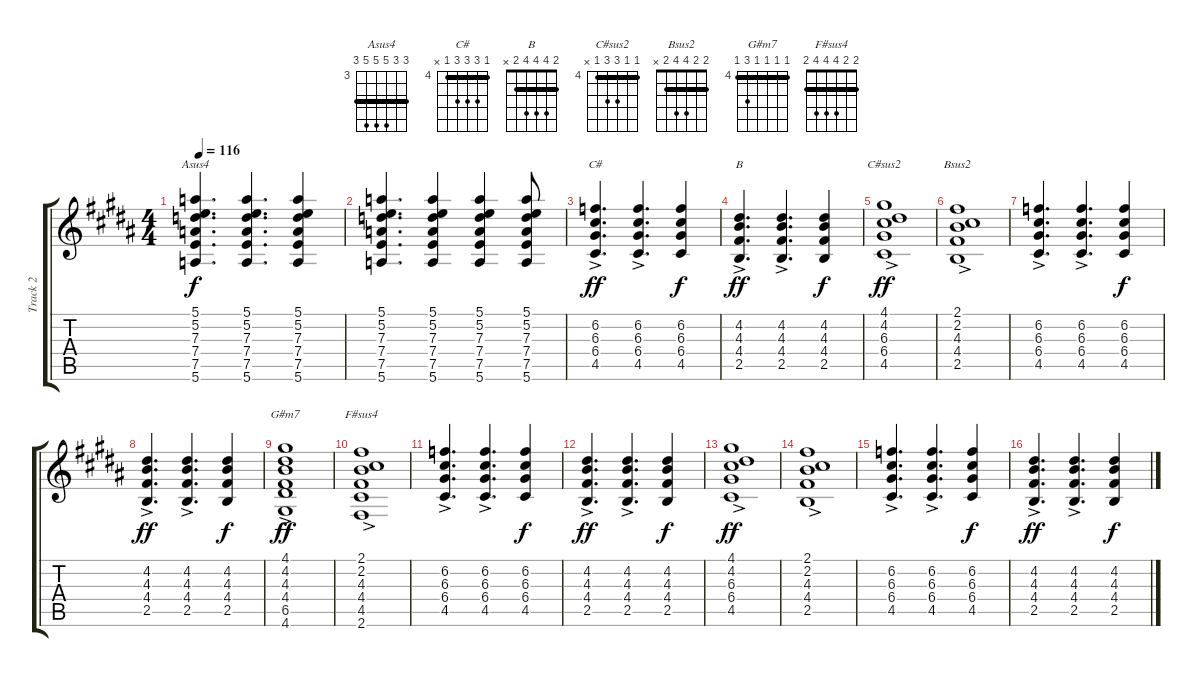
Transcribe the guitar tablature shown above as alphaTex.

\track ("Track 2" "Track 2") {instrument acousticguitarnylon}
\staff {score tabs}
\tuning (E4 B3 G3 D3 A2 E2) {hide}
\chord ("Asus4" 5 5 7 7 7 5) {firstfret 3 barre 5}
\chord ("C#" 4 6 6 6 4 x) {firstfret 4 barre 4}
\chord ("B" 2 4 4 4 2 x) {barre 2}
\chord ("C#sus2" 4 4 6 6 4 x) {firstfret 4 barre 4}
\chord ("Bsus2" 2 2 4 4 2 x) {barre 2}
\chord ("G#m7" 4 4 4 4 6 4) {firstfret 4 barre 4}
\chord ("F#sus4" 2 2 4 4 4 2) {barre 2}
\ts (4 4)
\tempo 116
\clef g2
\ks b
(5.1 5.2 7.3 7.4 7.5 5.6).4{d ch "Asus4" dy f} (5.1 5.2 7.3 7.4 7.5 5.6).4{d} (5.1 5.2 7.3 7.4 7.5 5.6).4 |
(5.1 5.2 7.3 7.4 7.5 5.6).4{d} (5.1 5.2 7.3 7.4 7.5 5.6).4 (5.1 5.2 7.3 7.4 7.5 5.6).4 (5.1 5.2 7.3 7.4 7.5 5.6).8 |
(6.2{ac} 6.3{ac} 6.4{ac} 4.5{ac}).4{d ch "C#" dy ff volume 13} (6.2{ac} 6.3{ac} 6.4{ac} 4.5{ac}).4{d} (6.2 6.3 6.4 4.5).4{dy f} |
(4.2{ac} 4.3{ac} 4.4{ac} 2.5{ac}).4{d ch "B" dy ff} (4.2{ac} 4.3{ac} 4.4{ac} 2.5{ac}).4{d} (4.2 4.3 4.4 2.5).4{dy f} |
(4.1{ac} 4.2{ac} 6.3{ac} 6.4{ac} 4.5{ac}).1{ch "C#sus2" dy ff} |
(2.1{ac} 2.2{ac} 4.3{ac} 4.4{ac} 2.5{ac}).1{ch "Bsus2"} |
(6.2{ac} 6.3{ac} 6.4{ac} 4.5{ac}).4{d} (6.2{ac} 6.3{ac} 6.4{ac} 4.5{ac}).4{d} (6.2 6.3 6.4 4.5).4{dy f} |
(4.2{ac} 4.3{ac} 4.4{ac} 2.5{ac}).4{d dy ff} (4.2{ac} 4.3{ac} 4.4{ac} 2.5{ac}).4{d} (4.2 4.3 4.4 2.5).4{dy f} |
(4.1{ac} 4.2{ac} 4.3{ac} 4.4{ac} 6.5{ac} 4.6{ac}).1{ch "G#m7" dy ff} |
(2.1{ac} 2.2{ac} 4.3{ac} 4.4{ac} 4.5{ac} 2.6{ac}).1{ch "F#sus4"} |
(6.2{ac} 6.3{ac} 6.4{ac} 4.5{ac}).4{d} (6.2{ac} 6.3{ac} 6.4{ac} 4.5{ac}).4{d} (6.2 6.3 6.4 4.5).4{dy f} |
(4.2{ac} 4.3{ac} 4.4{ac} 2.5{ac}).4{d dy ff} (4.2{ac} 4.3{ac} 4.4{ac} 2.5{ac}).4{d} (4.2 4.3 4.4 2.5).4{dy f} |
(4.1{ac} 4.2{ac} 6.3{ac} 6.4{ac} 4.5{ac}).1{dy ff} |
(2.1{ac} 2.2{ac} 4.3{ac} 4.4{ac} 2.5{ac}).1 |
(6.2{ac} 6.3{ac} 6.4{ac} 4.5{ac}).4{d} (6.2{ac} 6.3{ac} 6.4{ac} 4.5{ac}).4{d} (6.2 6.3 6.4 4.5).4{dy f} |
(4.2{ac} 4.3{ac} 4.4{ac} 2.5{ac}).4{d dy ff} (4.2{ac} 4.3{ac} 4.4{ac} 2.5{ac}).4{d} (4.2 4.3 4.4 2.5).4{dy f}
